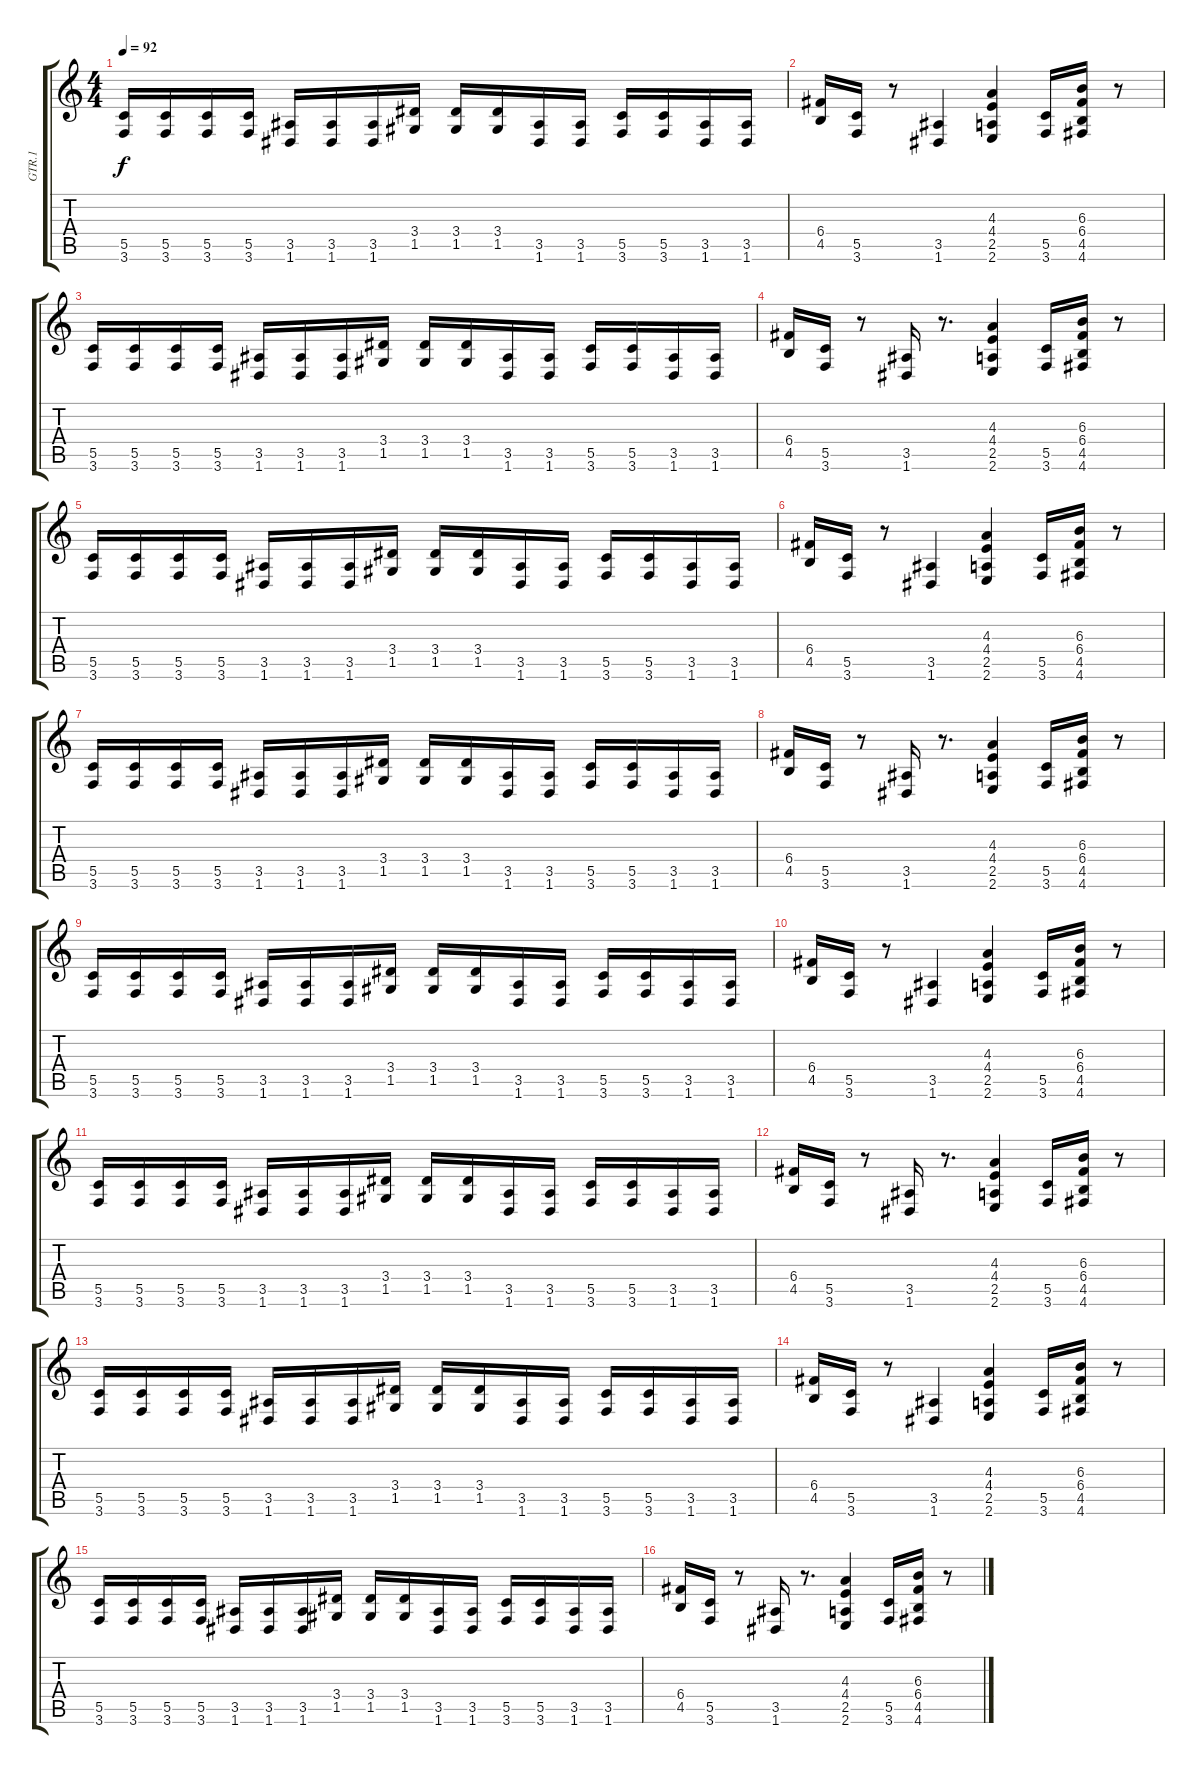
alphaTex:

\track ("GTR.1" "GTR.1") {instrument distortionguitar}
\staff {score tabs}
\tuning (D4 A3 F3 C3 G2 D2) {hide}
\ts (4 4)
\tempo 92
\clef g2
\ks c
(5.5 3.6).16{dy f} (5.5 3.6).16 (5.5 3.6).16 (5.5 3.6).16 (3.5 1.6).16 (3.5 1.6).16 (3.5 1.6).16 (3.4 1.5).16 (3.4 1.5).16 (3.4 1.5).16 (3.5 1.6).16 (3.5 1.6).16 (5.5 3.6).16 (5.5 3.6).16 (3.5 1.6).16 (3.5 1.6).16 |
(6.4 4.5).16 (5.5 3.6).16 r.8 (3.5 1.6).4 (4.3 4.4 2.5 2.6).4 (5.5 3.6).16 (6.3 6.4 4.5 4.6).16 r.8 |
(5.5 3.6).16 (5.5 3.6).16 (5.5 3.6).16 (5.5 3.6).16 (3.5 1.6).16 (3.5 1.6).16 (3.5 1.6).16 (3.4 1.5).16 (3.4 1.5).16 (3.4 1.5).16 (3.5 1.6).16 (3.5 1.6).16 (5.5 3.6).16 (5.5 3.6).16 (3.5 1.6).16 (3.5 1.6).16 |
(6.4 4.5).16 (5.5 3.6).16 r.8 (3.5 1.6).16 r.8{d} (4.3 4.4 2.5 2.6).4 (5.5 3.6).16 (6.3 6.4 4.5 4.6).16 r.8 |
(5.5 3.6).16 (5.5 3.6).16 (5.5 3.6).16 (5.5 3.6).16 (3.5 1.6).16 (3.5 1.6).16 (3.5 1.6).16 (3.4 1.5).16 (3.4 1.5).16 (3.4 1.5).16 (3.5 1.6).16 (3.5 1.6).16 (5.5 3.6).16 (5.5 3.6).16 (3.5 1.6).16 (3.5 1.6).16 |
(6.4 4.5).16 (5.5 3.6).16 r.8 (3.5 1.6).4 (4.3 4.4 2.5 2.6).4 (5.5 3.6).16 (6.3 6.4 4.5 4.6).16 r.8 |
(5.5 3.6).16 (5.5 3.6).16 (5.5 3.6).16 (5.5 3.6).16 (3.5 1.6).16 (3.5 1.6).16 (3.5 1.6).16 (3.4 1.5).16 (3.4 1.5).16 (3.4 1.5).16 (3.5 1.6).16 (3.5 1.6).16 (5.5 3.6).16 (5.5 3.6).16 (3.5 1.6).16 (3.5 1.6).16 |
(6.4 4.5).16 (5.5 3.6).16 r.8 (3.5 1.6).16 r.8{d} (4.3 4.4 2.5 2.6).4 (5.5 3.6).16 (6.3 6.4 4.5 4.6).16 r.8 |
(5.5 3.6).16 (5.5 3.6).16 (5.5 3.6).16 (5.5 3.6).16 (3.5 1.6).16 (3.5 1.6).16 (3.5 1.6).16 (3.4 1.5).16 (3.4 1.5).16 (3.4 1.5).16 (3.5 1.6).16 (3.5 1.6).16 (5.5 3.6).16 (5.5 3.6).16 (3.5 1.6).16 (3.5 1.6).16 |
(6.4 4.5).16 (5.5 3.6).16 r.8 (3.5 1.6).4 (4.3 4.4 2.5 2.6).4 (5.5 3.6).16 (6.3 6.4 4.5 4.6).16 r.8 |
(5.5 3.6).16 (5.5 3.6).16 (5.5 3.6).16 (5.5 3.6).16 (3.5 1.6).16 (3.5 1.6).16 (3.5 1.6).16 (3.4 1.5).16 (3.4 1.5).16 (3.4 1.5).16 (3.5 1.6).16 (3.5 1.6).16 (5.5 3.6).16 (5.5 3.6).16 (3.5 1.6).16 (3.5 1.6).16 |
(6.4 4.5).16 (5.5 3.6).16 r.8 (3.5 1.6).16 r.8{d} (4.3 4.4 2.5 2.6).4 (5.5 3.6).16 (6.3 6.4 4.5 4.6).16 r.8 |
(5.5 3.6).16 (5.5 3.6).16 (5.5 3.6).16 (5.5 3.6).16 (3.5 1.6).16 (3.5 1.6).16 (3.5 1.6).16 (3.4 1.5).16 (3.4 1.5).16 (3.4 1.5).16 (3.5 1.6).16 (3.5 1.6).16 (5.5 3.6).16 (5.5 3.6).16 (3.5 1.6).16 (3.5 1.6).16 |
(6.4 4.5).16 (5.5 3.6).16 r.8 (3.5 1.6).4 (4.3 4.4 2.5 2.6).4 (5.5 3.6).16 (6.3 6.4 4.5 4.6).16 r.8 |
(5.5 3.6).16 (5.5 3.6).16 (5.5 3.6).16 (5.5 3.6).16 (3.5 1.6).16 (3.5 1.6).16 (3.5 1.6).16 (3.4 1.5).16 (3.4 1.5).16 (3.4 1.5).16 (3.5 1.6).16 (3.5 1.6).16 (5.5 3.6).16 (5.5 3.6).16 (3.5 1.6).16 (3.5 1.6).16 |
(6.4 4.5).16 (5.5 3.6).16 r.8 (3.5 1.6).16 r.8{d} (4.3 4.4 2.5 2.6).4 (5.5 3.6).16 (6.3 6.4 4.5 4.6).16 r.8
